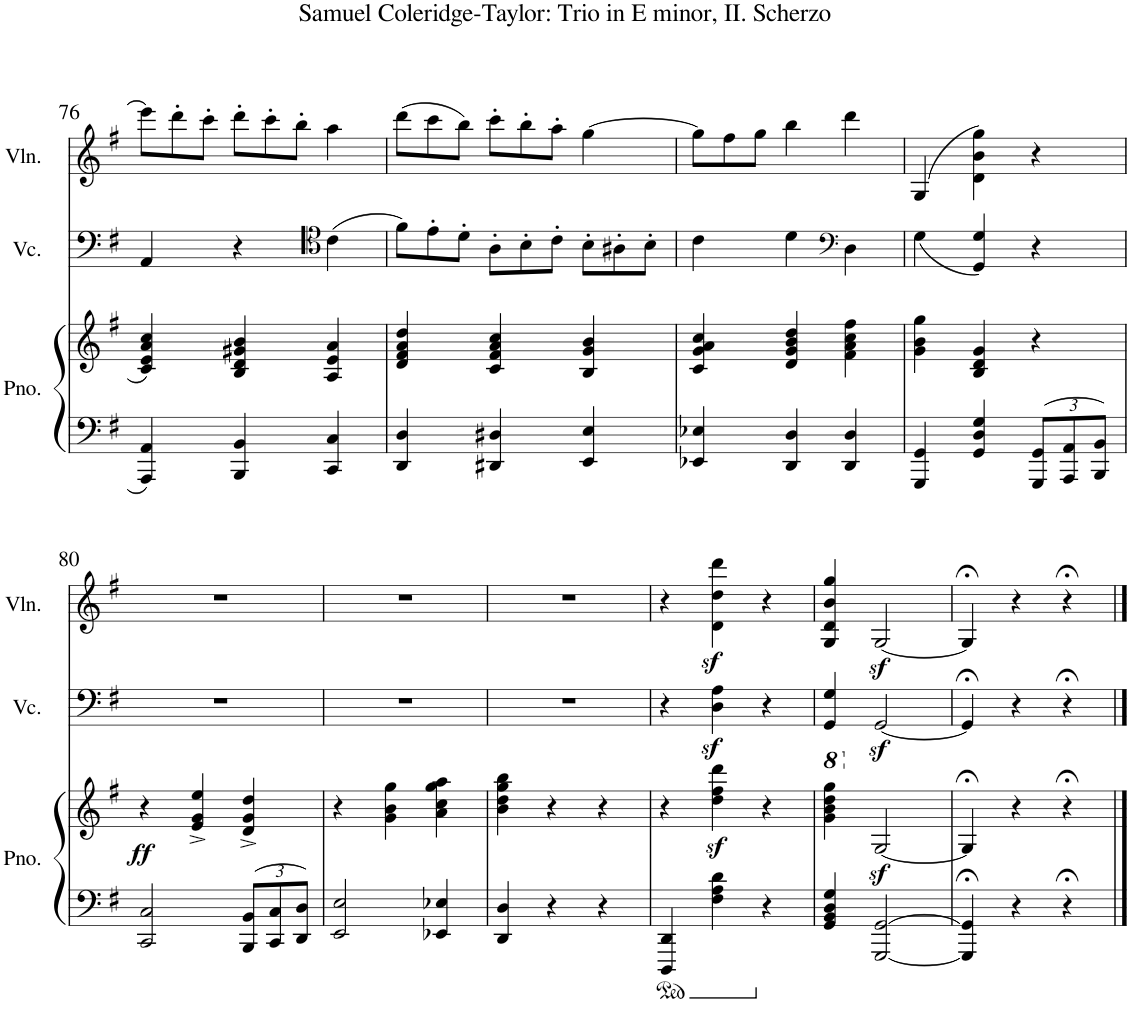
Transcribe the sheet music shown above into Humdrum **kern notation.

**kern	**kern	**dynam	**kern	**kern
*part3	*part3	*part3	*part2	*part1
*staff4	*staff3	*staff3/4	*staff2	*staff1
*I"Piano	*	*	*I"Violoncello	*I"Violin
*I'Pno.	*	*	*I'Vc.	*I'Vln.
!!LO:PB:g=z
*clefF4	*clefG2	*	*clefF4	*clefG2
*k[f#]	*k[f#]	*	*k[f#]	*k[f#]
*M3/4	*M3/4	*	*M3/4	*M3/4
=76	=76	=76	=76	=76
4AAA/ 4AA/	4c/ 4e/ 4a/ 4cc/	.	4AA/	12eee\L]
.	.	.	.	12ddd'\
.	.	.	.	12ccc'\J
*	*	*	*	*Xbrackettup
4BBB/ 4BB/	4B/ 4d/ 4g#X/ 4b/	.	4r	12ddd'\L
.	.	.	.	12ccc'\
.	.	.	.	12bb'\J
*	*	*	*clefC4	*
4CC/ 4C/	4A/ 4e/ 4a/	.	(4c\	4aa'~\
=77	=77	=77	=77	=77
*	*	*	*Xbrackettup	*
4DD/ 4D/	4d/ 4f#/ 4a/ 4dd/	.	12f#'\L)	(12ddd\L
.	.	.	12e'\	12ccc\
.	.	.	12d'\J	12bb'\J)
4DD#X/ 4D#X/	4c/ 4f#/ 4a/ 4cc/	.	12A'\L	12ccc'\L
.	.	.	12B'\	12bb'\
.	.	.	12c'\J	12aa'\J
4EE/ 4E/	4B/ 4g/ 4b/	.	12B'\L	[4gg\
.	.	.	12A#X'\	.
.	.	.	12B'\J	.
=78	=78	=78	=78	=78
*	*	*	*	*brackettup
4EE-X/ 4E-X/	4c/ 4g/ 4a/ 4cc/	.	4c'~\	12gg\L]
.	.	.	.	12ff#'\
.	.	.	.	12gg'\J
4DD/ 4D/	4d/ 4g/ 4b/ 4dd/	.	4d'~\	4bb'~\
*	*	*	*clefF4	*
4DD/ 4D/	4f#\ 4a\ 4cc\ 4ff#\	.	4D'~\	4ddd'~\
=79	=79	=79	=79	=79
4GGG/'~ 4GG/'~	4g\'~ 4b\'~ 4gg\'~	.	(<4G\	(4G/
4GG/'~ 4D/'~ 4G/'~	4B/'~ 4d/'~ 4g/'~	.	4GG/ 4G/)	4d\ 4b\ 4gg\)
*Xbrackettup	*	*	*	*
12GGG/ 12GG/L	4r	.	4r	4r
12AAA/ 12AA/	.	.	.	.
12BBB/ 12BB/J	.	.	.	.
!!LO:LB:g=z
=80	=80	=80	=80	=80
!	!	!LO:DY:b	!	!
2CC/ 2C/	4r	ff	2.r	2.r
.	4e/^ 4g/^ 4ee/^	.	.	.
12BBB/ 12BB/L	4d/^ 4g/^ 4dd/^	.	.	.
12CC/ 12C/	.	.	.	.
12DD/ 12D/J	.	.	.	.
=81	=81	=81	=81	=81
2EE/ 2E/	4r	.	2.r	2.r
.	4g\ 4b\ 4gg\	.	.	.
4EE-X/ 4E-X/	4a\ 4cc\ 4gg\ 4aa\	.	.	.
=82	=82	=82	=82	=82
4DD/ 4D/	4b\ 4dd\ 4gg\ 4bb\	.	2.r	2.r
4r	4r	.	.	.
4r	4r	.	.	.
=83	=83	=83	=83	=83
4DDD/ 4DD/	4r	.	4r	4r
4F#\ 4A\ 4d\	4dd\z< 4ff#\z< 4ddd\z<	.	4D\z<'~ 4A\z<'~	4d\z< 4dd\z< 4ddd\z<
4r	4r	.	4r	4r
=84	=84	=84	=84	=84
*	*8va	*	*	*
4GG/' 4BB/' 4D/' 4G/'	4gg\' 4bb\' 4ddd\' 4ggg\'	.	4GG/'~ 4G/'~	4G/ 4d/ 4b/ 4gg/
*	*X8va	*	*	*
[2GGG/ [2GG/	[2Gz</	.	[2GGz</	[2Gz</
=85	=85	=85	=85	=85
4GGG/];< 4GG/];<	4G;</]	.	4GG;</]	4G;</]
4r	4r	.	4r	4r
4r;<	4r;<	.	4r;<	4r;<
==	==	==	==	==
*-	*-	*-	*-	*-
